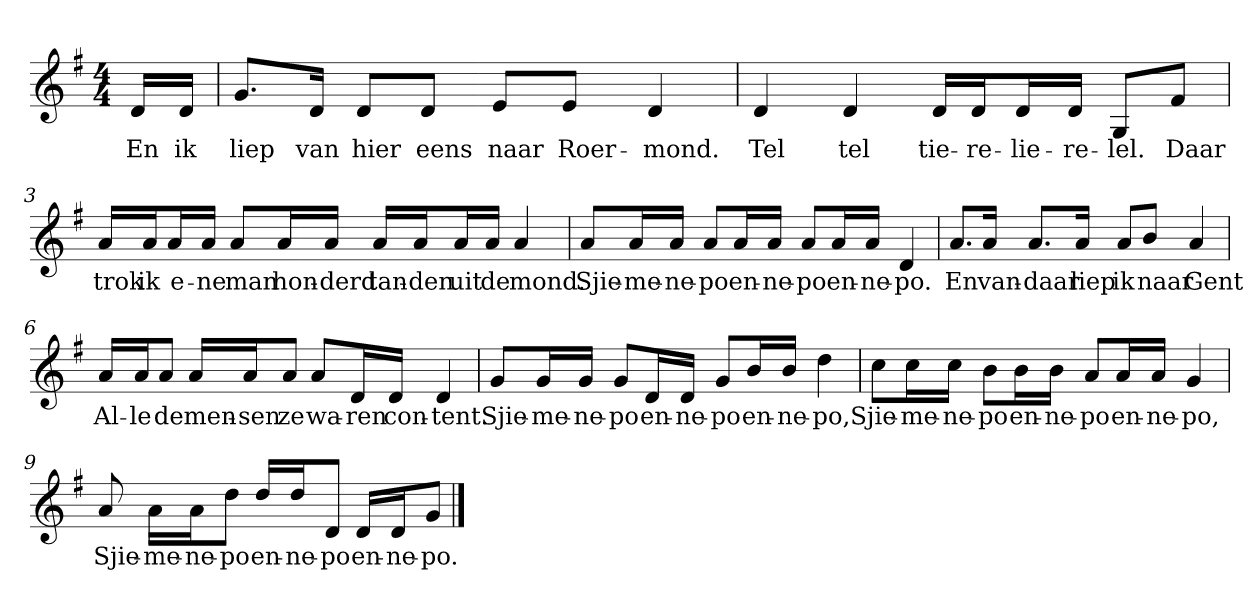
**kern	**text
*part1	*part1
*staff1	*staff1
*clefG2	*
*k[f#]	*
*G:	*
*M4/4	*
*MM120	*
=	=
16d/LL	En
16d/JJ	ik
=1	=1
8.g/L	liep
16d/Jk	van
8d/L	hier
8d/J	eens
8e/L	naar
8e/J	Roer-
4d	-mond.
=2	=2
4d	Tel
4d	tel
16d/LL	tie-
16d/J	-re-
16d/L	-lie-
16d/JJ	-re-
8G/L	-lel.
8f#/J	Daar
=3	=3
16a/LL	trok
16a/J	ik
16a/L	e-
16a/JJ	-ne
8a/L	man
16a/L	hon-
16a/JJ	-derd
16a/LL	tan-
16a/J	-den
16a/L	uit
16a/JJ	de
4a	mond.
=4	=4
8a/L	Sjie-
16a/L	-me-
16a/JJ	-ne-
8a/L	-po
16a/L	en-
16a/JJ	-ne-
8a/L	-po
16a/L	en-
16a/JJ	-ne-
4d	-po.
=5	=5
8.a/L	En
16a/Jk	van-
8.a/L	-daar
16a/Jk	liep
8a/L	ik
8b/J	naar
4a	Gent
=6	=6
16a/LL	Al-
16a/J	-le
8a/J	de
16a/LL	men-
16a/J	-sen
8a/J	ze
8a/L	wa-
16d/L	-ren
16d/JJ	con-
4d	-tent.
=7	=7
8g/L	Sjie-
16g/L	-me-
16g/JJ	-ne-
8g/L	-po
16d/L	en-
16d/JJ	-ne-
8g/L	-po
16b/L	en-
16b/JJ	-ne-
4dd	-po,
=8	=8
8cc\L	Sjie-
16cc\L	-me-
16cc\JJ	-ne-
8b\L	-po
16b\L	en-
16b\JJ	-ne-
8a/L	-po
16a/L	en-
16a/JJ	-ne-
4g	-po,
=9	=9
8a	Sjie-
16a\LL	-me-
16a\J	-ne-
8dd\J	-po
16dd/LL	en-
16dd/J	-ne-
8d/J	-po
16d/LL	en-
16d/J	-ne-
8g/J	-po.
==	==
*-	*-
